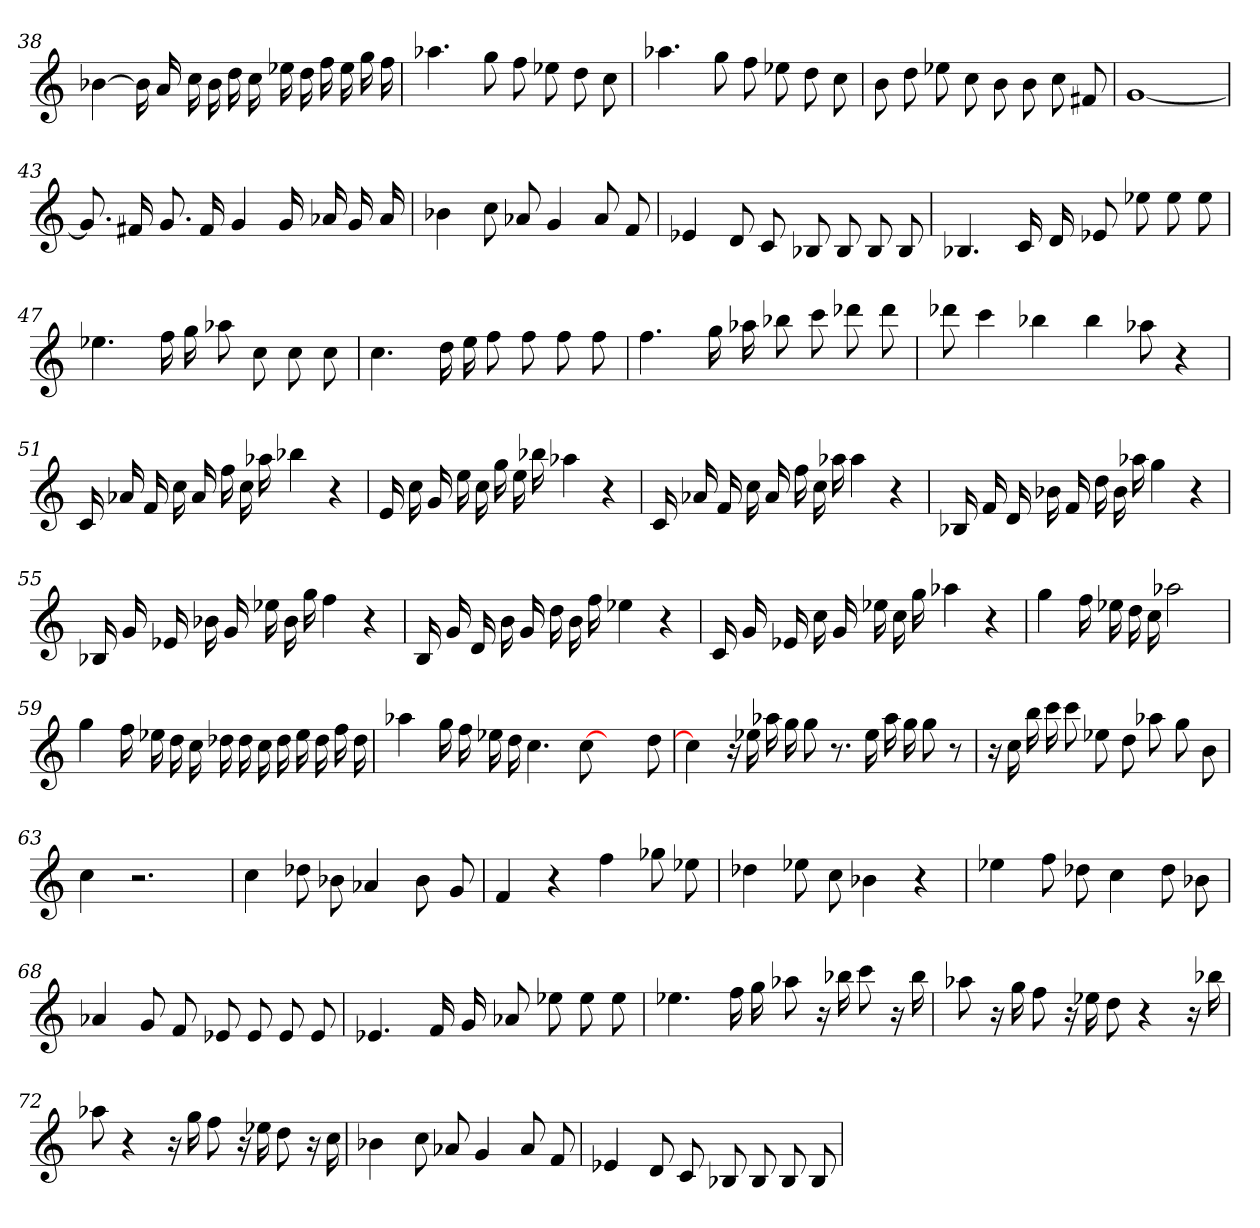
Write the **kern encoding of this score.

**kern
*part1
*staff1
=38
[4b-X
16b-]
16a
16cc
16b-
16dd
16cc
16ee-X
16dd
16ff
16ee-
16gg
16ff
=39
4.aa-X
8gg
8ff
8ee-X
8dd
8cc
=40
4.aa-X
8gg
8ff
8ee-X
8dd
8cc
=41
8b
8dd
8ee-X
8cc
8b
8b
8cc
8f#X
=42
[1g
=43
8.g]
16f#X
8.g
16f#
4g
16g
16a-X
16g
16a-
=44
4b-X
8cc
8a-X
4g
8a-
8f
=45
4e-X
8d
8c
8B-X
8B-
8B-
8B-
=46
4.B-X
16c
16d
8e-X
8ee-X
8ee-
8ee-
=47
4.ee-X
16ff
16gg
8aa-X
8cc
8cc
8cc
=48
4.cc
16dd
16ee
8ff
8ff
8ff
8ff
=49
4.ff
16gg
16aa-X
8bb-X
8ccc
8ddd-X
8ddd-
=50
8ddd-X
4ccc
4bb-X
4bb-
8aa-X
4r
=51
16c
16a-X
16f
16cc
16a-
16ff
16cc
16aa-X
4bb-X
4r
=52
16e
16cc
16g
16ee
16cc
16gg
16ee
16bb-X
4aa-X
4r
=53
16c
16a-X
16f
16cc
16a-
16ff
16cc
16aa-X
4aa-
4r
=54
16B-X
16f
16d
16b-X
16f
16dd
16b-
16aa-X
4gg
4r
=55
16B-X
16g
16e-X
16b-X
16g
16ee-X
16b-
16gg
4ff
4r
=56
16B
16g
16d
16b
16g
16dd
16b
16ff
4ee-X
4r
=57
16c
16g
16e-X
16cc
16g
16ee-X
16cc
16gg
4aa-X
4r
=58
4gg
16ff
16ee-X
16dd
16cc
2aa-X
=59
4gg
16ff
16ee-X
16dd
16cc
16dd-X
16dd-
16cc
16dd-
16ee-
16dd-
16ff
16dd-
=60
4aa-X
16gg
16ff
16ee-X
16dd
4.cc
[8cc
4ryy
8dd
=61
4cc]
16r
16ee-X
16aa-X
16gg
8gg
8.r
16ee-
16aa-
16gg
8gg
8r
=62
16r
16cc
16bb
16ccc
8ccc
8ee-X
8dd
8aa-X
8gg
8b
=63
4cc
2.r
=64
4cc
8dd-X
8b-X
4a-X
8b-
8g
=65
4f
4r
4ff
8gg-X
8ee-X
=66
4dd-X
8ee-X
8cc
4b-X
4r
=67
4ee-X
8ff
8dd-X
4cc
8dd-
8b-X
=68
4a-X
8g
8f
8e-X
8e-
8e-
8e-
=69
4.e-X
16f
16g
8a-X
8ee-X
8ee-
8ee-
=70
4.ee-X
16ff
16gg
8aa-X
16r
16bb-X
8ccc
16r
16bb-
=71
8aa-X
16r
16gg
8ff
16r
16ee-X
8dd
4r
16r
16bb-X
=72
8aa-X
4r
16r
16gg
8ff
16r
16ee-X
8dd
16r
16cc
=73
4b-X
8cc
8a-X
4g
8a-
8f
=74
4e-X
8d
8c
8B-X
8B-
8B-
8B-
=
*-
